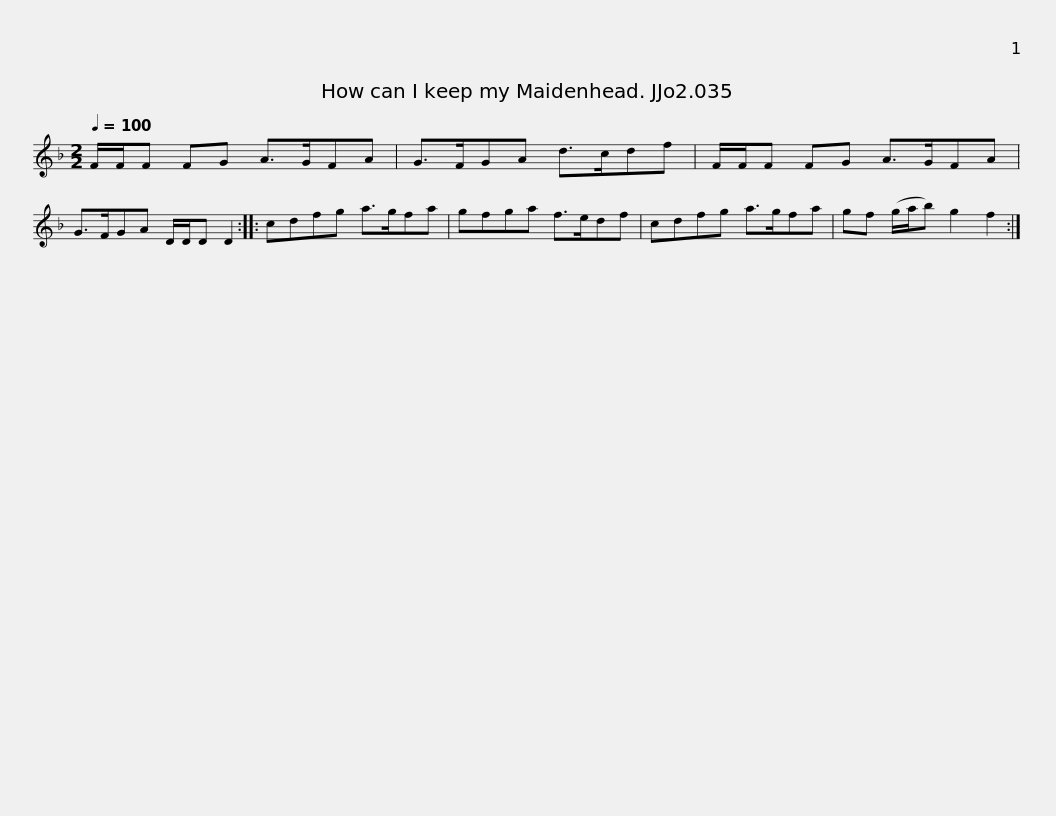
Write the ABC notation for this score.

X:1
L:1/8
Q:1/4=100
M:2/2
I:linebreak $
K:F
V:1 treble
V:1
 F/F/F FG A>GFA | G>FGA d>cdf | F/F/F FG A>GFA | G>FGA D/D/D D2 :: cdfg a>gfa |$ %5
 gfga f>edf | cdfg a>gfa | gf (g/a/b) g2 f2 :| %8
